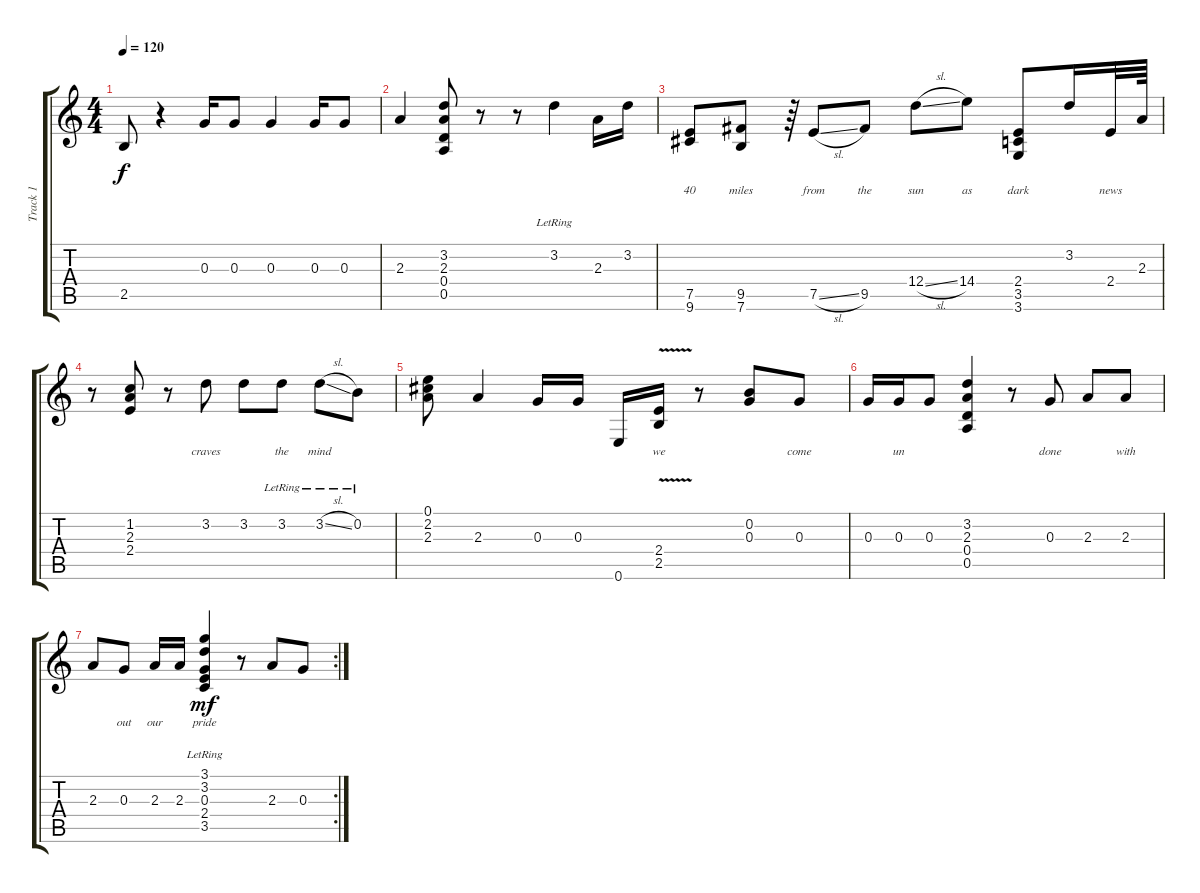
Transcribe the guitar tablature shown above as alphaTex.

\track ("Track 1" "Track 1") {instrument distortionguitar}
\staff {score tabs}
\tuning (E4 B3 G3 D3 A2 E2) {hide}
\ts (4 4)
\tempo 120
\clef g2
\ks c
2.5.8{dy f} r.4 0.3.16 0.3.8 0.3.4 0.3.16 0.3.8 |
2.3.4 (3.2 2.3 0.4 0.5).8 r.8 r.8 3.2{lr}.4 2.3.16 3.2.16 |
(7.5 9.6).8{lyrics (0 "40") lyrics (1 "") lyrics (2 "") lyrics (3 "") lyrics (4 "")} (9.5 7.6).8{lyrics (0 "miles") lyrics (1 "") lyrics (2 "") lyrics (3 "") lyrics (4 "")} r.64 7.5{sl}.8{lyrics (0 "from") lyrics (1 "") lyrics (2 "") lyrics (3 "") lyrics (4 "")} 9.5.8{lyrics (0 "the") lyrics (1 "") lyrics (2 "") lyrics (3 "") lyrics (4 "")} 12.4{sl}.8{lyrics (0 "sun") lyrics (1 "") lyrics (2 "") lyrics (3 "") lyrics (4 "")} 14.4.8{lyrics (0 "as") lyrics (1 "") lyrics (2 "") lyrics (3 "") lyrics (4 "")} (2.4 3.5 3.6).8{lyrics (0 "dark") lyrics (1 "") lyrics (2 "") lyrics (3 "") lyrics (4 "")} 3.2.16{lyrics (0 "") lyrics (1 "") lyrics (2 "") lyrics (3 "") lyrics (4 "")} 2.4.32{lyrics (0 "news") lyrics (1 "") lyrics (2 "") lyrics (3 "") lyrics (4 "")} 2.3.64{lyrics (0 "") lyrics (1 "") lyrics (2 "") lyrics (3 "") lyrics (4 "")} |
r.8 (1.2 2.3 2.4).8{lyrics (0 "") lyrics (1 "") lyrics (2 "") lyrics (3 "") lyrics (4 "")} r.8 3.2.8{lyrics (0 "craves") lyrics (1 "") lyrics (2 "") lyrics (3 "") lyrics (4 "")} 3.2.8{lyrics (0 "") lyrics (1 "") lyrics (2 "") lyrics (3 "") lyrics (4 "")} 3.2{lr}.8{lyrics (0 "the") lyrics (1 "") lyrics (2 "") lyrics (3 "") lyrics (4 "")} 3.2{sl lr}.8{lyrics (0 "mind") lyrics (1 "") lyrics (2 "") lyrics (3 "") lyrics (4 "")} 0.2{lr}.8{lyrics (0 "") lyrics (1 "") lyrics (2 "") lyrics (3 "") lyrics (4 "")} |
(0.1 2.2 2.3).8{lyrics (0 "") lyrics (1 "") lyrics (2 "") lyrics (3 "") lyrics (4 "")} 2.3.4{lyrics (0 "") lyrics (1 "") lyrics (2 "") lyrics (3 "") lyrics (4 "")} 0.3.16{lyrics (0 "") lyrics (1 "") lyrics (2 "") lyrics (3 "") lyrics (4 "")} 0.3.16{lyrics (0 "") lyrics (1 "") lyrics (2 "") lyrics (3 "") lyrics (4 "")} 0.6.16{lyrics (0 "") lyrics (1 "") lyrics (2 "") lyrics (3 "") lyrics (4 "")} (2.4{v} 2.5{v}).16{lyrics (0 "we") lyrics (1 "") lyrics (2 "") lyrics (3 "") lyrics (4 "")} r.8 (0.2 0.3).8{lyrics (0 "") lyrics (1 "") lyrics (2 "") lyrics (3 "") lyrics (4 "")} 0.3.8{lyrics (0 "come") lyrics (1 "") lyrics (2 "") lyrics (3 "") lyrics (4 "")} |
0.3.16{lyrics (0 "") lyrics (1 "") lyrics (2 "") lyrics (3 "") lyrics (4 "")} 0.3.16{lyrics (0 "un") lyrics (1 "") lyrics (2 "") lyrics (3 "") lyrics (4 "")} 0.3.8{lyrics (0 "") lyrics (1 "") lyrics (2 "") lyrics (3 "") lyrics (4 "")} (3.2 2.3 0.4 0.5).4{lyrics (0 "") lyrics (1 "") lyrics (2 "") lyrics (3 "") lyrics (4 "")} r.8 0.3.8{lyrics (0 "done") lyrics (1 "") lyrics (2 "") lyrics (3 "") lyrics (4 "")} 2.3.8{lyrics (0 "") lyrics (1 "") lyrics (2 "") lyrics (3 "") lyrics (4 "")} 2.3.8{lyrics (0 "with") lyrics (1 "") lyrics (2 "") lyrics (3 "") lyrics (4 "")} |
\rc 2
2.3.8{lyrics (0 "") lyrics (1 "") lyrics (2 "") lyrics (3 "") lyrics (4 "")} 0.3.8{lyrics (0 "out") lyrics (1 "") lyrics (2 "") lyrics (3 "") lyrics (4 "")} 2.3.16{lyrics (0 "our") lyrics (1 "") lyrics (2 "") lyrics (3 "") lyrics (4 "")} 2.3.16{lyrics (0 "") lyrics (1 "") lyrics (2 "") lyrics (3 "") lyrics (4 "")} (3.1{lr} 3.2{lr} 0.3{lr} 2.4{lr} 3.5{lr}).4{lyrics (0 "pride") lyrics (1 "") lyrics (2 "") lyrics (3 "") lyrics (4 "") dy mf} r.8 2.3.8{lyrics (0 "") lyrics (1 "") lyrics (2 "") lyrics (3 "") lyrics (4 "")} 0.3.8
